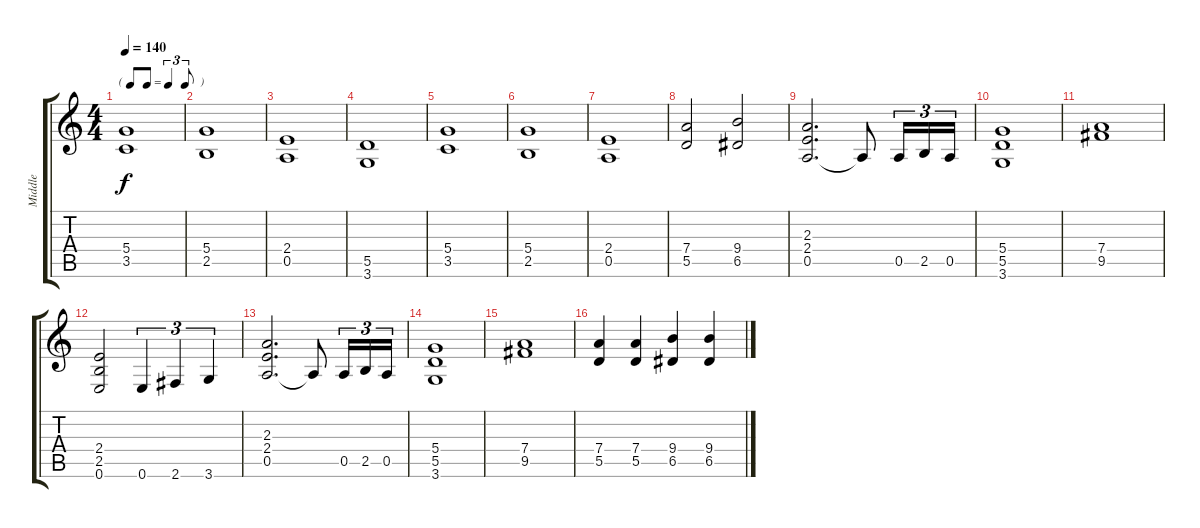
\track ("Middle" "Middle") {instrument overdrivenguitar}
\staff {score tabs}
\tuning (E4 B3 G3 D3 A2 E2) {hide}
\ts (4 4)
\tf triplet8th
\tempo 140
\clef g2
\ks c
(5.4 3.5).1{dy f} |
(5.4 2.5).1 |
(2.4 0.5).1 |
(5.5 3.6).1 |
(5.4 3.5).1 |
(5.4 2.5).1 |
(2.4 0.5).1 |
(7.4 5.5).2 (9.4 6.5).2 |
(2.3 2.4 0.5).2{d} 0.5{t}.8 0.5.16{tu (3 2)} 2.5.16{tu (3 2)} 0.5.16{tu (3 2)} |
(5.4 5.5 3.6).1 |
(7.4 9.5).1 |
(2.4 2.5 0.6).2 0.6.4{tu (3 2)} 2.6.4{tu (3 2)} 3.6.4{tu (3 2)} |
(2.3 2.4 0.5).2{d} 0.5{t}.8 0.5.16{tu (3 2)} 2.5.16{tu (3 2)} 0.5.16{tu (3 2)} |
(5.4 5.5 3.6).1 |
(7.4 9.5).1 |
(7.4 5.5).4 (7.4 5.5).4 (9.4 6.5).4 (9.4 6.5).4
